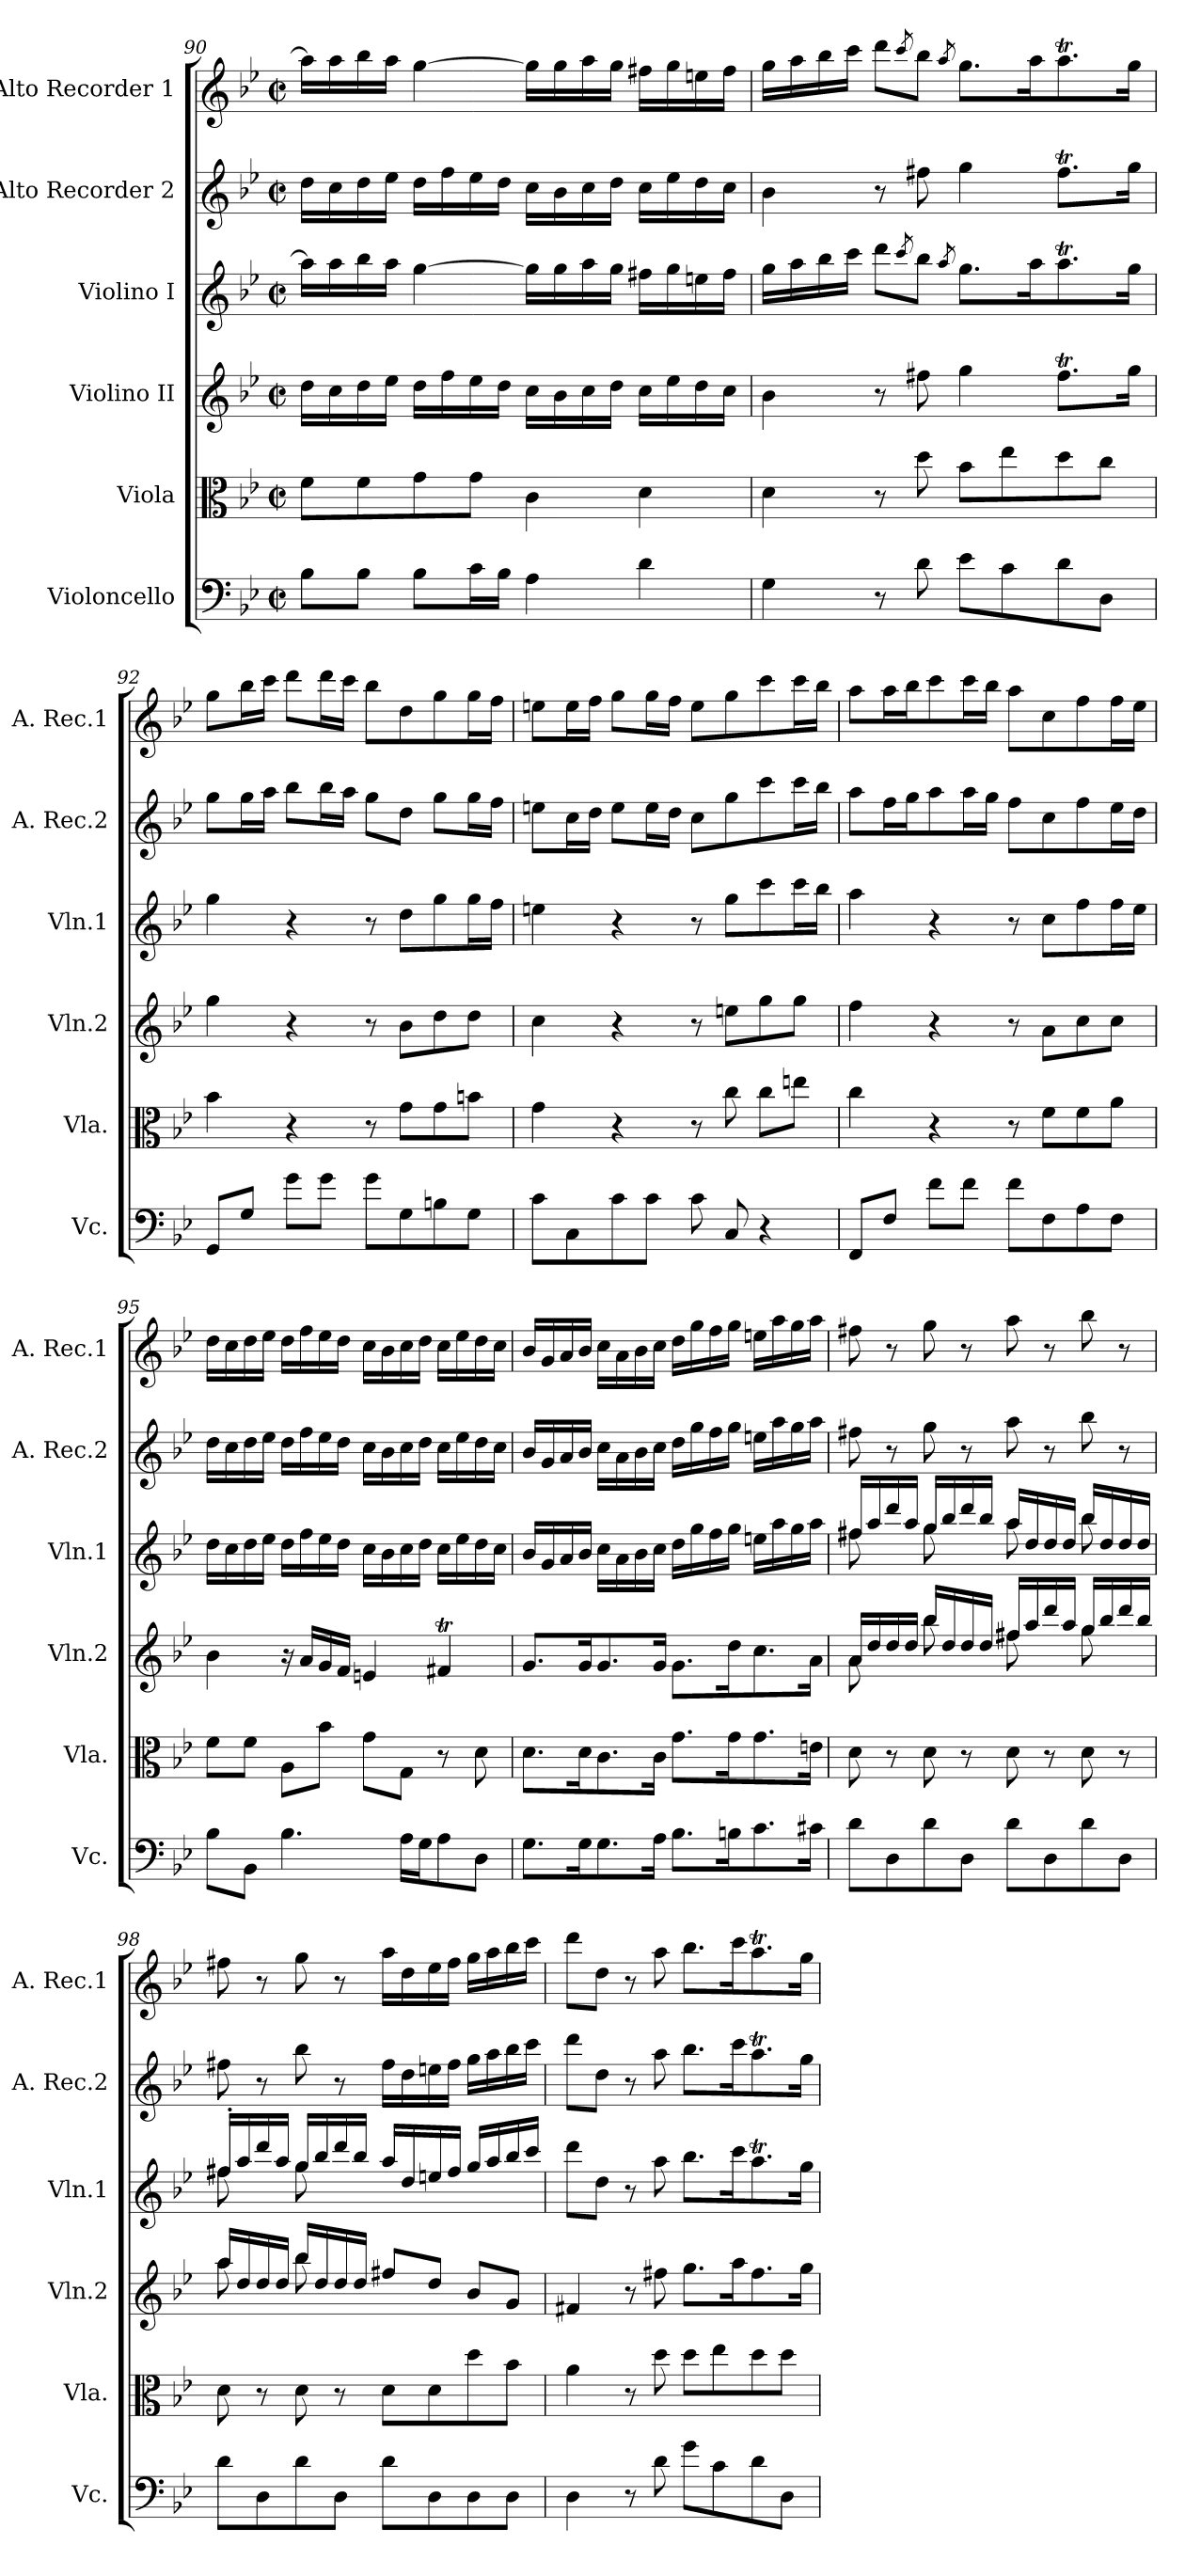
**kern	**kern	**kern	**kern	**kern	**kern
*part6	*part5	*part4	*part3	*part2	*part1
*staff6	*staff5	*staff4	*staff3	*staff2	*staff1
*I"Violoncello	*I"Viola	*I"Violino II	*I"Violino I	*I"Alto Recorder 2	*I"Alto Recorder 1
*I'Vc.	*I'Vla.	*I'Vln.2	*I'Vln.1	*I'A. Rec.2	*I'A. Rec.1
*clefF4	*clefC3	*clefG2	*clefG2	*clefG2	*clefG2
*k[b-e-]	*k[b-e-]	*k[b-e-]	*k[b-e-]	*k[b-e-]	*k[b-e-]
*M2/2	*M2/2	*M2/2	*M2/2	*M2/2	*M2/2
*met(c|)	*met(c|)	*met(c|)	*met(c|)	*met(c|)	*met(c|)
=90	=90	=90	=90	=90	=90
8B-\L	8f\L	16dd\LL	16aa\LL]	16dd\LL	16aa\LL]
.	.	16cc\	16aa\	16cc\	16aa\
8B-\J	8f\	16dd\	16bb-\	16dd\	16bb-\
.	.	16ee-\JJ	16aa\JJ	16ee-\JJ	16aa\JJ
8B-\L	8g\	16dd\LL	[4gg\	16dd\LL	[4gg\
.	.	16ff\	.	16ff\	.
16c\L	8g\J	16ee-\	.	16ee-\	.
16B-\JJ	.	16dd\JJ	.	16dd\JJ	.
4A\	4c\	16cc\LL	16gg\LL]	16cc\LL	16gg\LL]
.	.	16b-\	16gg\	16b-\	16gg\
.	.	16cc\	16aa\	16cc\	16aa\
.	.	16dd\JJ	16gg\JJ	16dd\JJ	16gg\JJ
4d\	4d\	16cc\LL	16ff#X\LL	16cc\LL	16ff#X\LL
.	.	16ee-\	16gg\	16ee-\	16gg\
.	.	16dd\	16een\	16dd\	16een\
.	.	16cc\JJ	16ff#\JJ	16cc\JJ	16ff#\JJ
!!LO:PB:g=z
=91	=91	=91	=91	=91	=91
4G\	4d\	4b-\	16gg\LL	4b-\	16gg\LL
.	.	.	16aa\	.	16aa\
.	.	.	16bb-\	.	16bb-\
.	.	.	16ccc\JJ	.	16ccc\JJ
8r	8r	8r	8ddd\L	8r	8ddd\L
.	.	.	8qccc/	.	8qccc/
8d\	8dd\	8ff#X\	8bb-\J	8ff#X\	8bb-\J
.	.	.	8qaa/	.	8qaa/
8e-\L	8b-\L	4gg\	8.gg\L	4gg\	8.gg\L
8c\	8ee-\	.	.	.	.
.	.	.	16aa\K	.	16aa\K
8d\	8dd\	8.ff#t\L	8.aat\	8.ff#t\L	8.aat\
8D\J	8cc\J	.	.	.	.
.	.	16gg\Jk	16gg\Jk	16gg\Jk	16gg\Jk
=92	=92	=92	=92	=92	=92
8GG/L	4b-\	4gg\	4gg\	8gg\L	8gg\L
8G/J	.	.	.	16gg\L	16bb-\L
.	.	.	.	16aa\JJ	16ccc\JJ
8g\L	4r	4r	4r	8bb-\L	8ddd\L
8g\J	.	.	.	16bb-\L	16ddd\L
.	.	.	.	16aa\JJ	16ccc\JJ
8g\L	8r	8r	8r	8gg\L	8bb-\L
8G\	8g\L	8b-\L	8dd\L	8dd\J	8dd\
8Bn\	8g\	8dd\	8gg\	8gg\L	8gg\
8G\J	8bn\J	8dd\J	16gg\L	16gg\L	16gg\L
.	.	.	16ff\JJ	16ff\JJ	16ff\JJ
=93	=93	=93	=93	=93	=93
8c\L	4g\	4cc\	4een\	8een\L	8een\L
8C\	.	.	.	16cc\L	16ee\L
.	.	.	.	16dd\JJ	16ff\JJ
8c\	4r	4r	4r	8ee\L	8gg\L
8c\J	.	.	.	16ee\L	16gg\L
.	.	.	.	16dd\JJ	16ff\JJ
8c\	8r	8r	8r	8cc\L	8ee\L
8C/	8cc\	8een\L	8gg\L	8gg\	8gg\
4r	8cc\L	8gg\	8ccc\	8ccc\	8ccc\
.	8een\J	8gg\J	16ccc\L	16ccc\L	16ccc\L
.	.	.	16bb-\JJ	16bb-\JJ	16bb-\JJ
=94	=94	=94	=94	=94	=94
8FF/L	4cc\	4ff\	4aa\	8aa\L	8aa\L
8F/J	.	.	.	16ff\L	16aa\L
.	.	.	.	16gg\J	16bb-\J
8f\L	4r	4r	4r	8aa\	8ccc\
8f\J	.	.	.	16aa\L	16ccc\L
.	.	.	.	16gg\JJ	16bb-\JJ
8f\L	8r	8r	8r	8ff\L	8aa\L
8F\	8f\L	8a\L	8cc\L	8cc\	8cc\
8A\	8f\	8cc\	8ff\	8ff\	8ff\
8F\J	8a\J	8cc\J	16ff\L	16ee-\L	16ff\L
.	.	.	16ee-\JJ	16dd\JJ	16ee-\JJ
=95	=95	=95	=95	=95	=95
8B-\L	8f\L	4b-\	16dd\LL	16dd\LL	16dd\LL
.	.	.	16cc\	16cc\	16cc\
8BB-\J	8f\J	.	16dd\	16dd\	16dd\
.	.	.	16ee-\JJ	16ee-\JJ	16ee-\JJ
4.B-\	8A\L	16r	16dd\LL	16dd\LL	16dd\LL
.	.	16a/LL	16ff\	16ff\	16ff\
.	8b-\J	16g/	16ee-\	16ee-\	16ee-\
.	.	16f/JJ	16dd\JJ	16dd\JJ	16dd\JJ
.	8g\L	4en/	16cc\LL	16cc\LL	16cc\LL
.	.	.	16b-\	16b-\	16b-\
16A\LL	8G\J	.	16cc\	16cc\	16cc\
16G\J	.	.	16dd\JJ	16dd\JJ	16dd\JJ
8A\	8r	4f#Xt/	16cc\LL	16cc\LL	16cc\LL
.	.	.	16ee-\	16ee-\	16ee-\
8D\J	8d\	.	16dd\	16dd\	16dd\
.	.	.	16cc\JJ	16cc\JJ	16cc\JJ
=96	=96	=96	=96	=96	=96
8.G\L	8.d\L	8.g/L	16b-/LL	16b-/LL	16b-/LL
.	.	.	16g/	16g/	16g/
.	.	.	16a/	16a/	16a/
16G\K	16d\K	16g/K	16b-/JJ	16b-/JJ	16b-/JJ
8.G\	8.c\	8.g/	16cc\LL	16cc\LL	16cc\LL
.	.	.	16a\	16a\	16a\
.	.	.	16b-\	16b-\	16b-\
16A\Jk	16c\Jk	16g/Jk	16cc\JJ	16cc\JJ	16cc\JJ
8.B-\L	8.g\L	8.g\L	16dd\LL	16dd\LL	16dd\LL
.	.	.	16gg\	16gg\	16gg\
.	.	.	16ff\	16ff\	16ff\
16Bn\K	16g\K	16dd\K	16gg\JJ	16gg\JJ	16gg\JJ
8.c\	8.g\	8.cc\	16een\LL	16een\LL	16een\LL
.	.	.	16aa\	16aa\	16aa\
.	.	.	16gg\	16gg\	16gg\
16c#X\Jk	16en\Jk	16a\Jk	16aa\JJ	16aa\JJ	16aa\JJ
!!LO:LB:g=z
=97	=97	=97	=97	=97	=97
*	*	*^	*^	*	*
8d\L	8d\	16a/LL	8a\	16ff#X/LL	8ff#\	8ff#X\	8ff#X\
.	.	16dd/	.	16aa/	.	.	.
8D\	8r	16dd/	8ryy	16ddd/	8ryy	8r	8r
.	.	16dd/JJ	.	16aa/JJ	.	.	.
8d\	8d\	16bb-/LL	8bb-\	16gg/LL	8gg\	8gg\	8gg\
.	.	16dd/	.	16bb-/	.	.	.
8D\J	8r	16dd/	8ryy	16ddd/	8ryy	8r	8r
.	.	16dd/JJ	.	16bb-/JJ	.	.	.
8d\L	8d\	16ff#X/LL	8ff#\	16aa/LL	8aa\	8aa\	8aa\
.	.	16aa/	.	16dd/	.	.	.
8D\	8r	16ddd/	8ryy	16dd/	8ryy	8r	8r
.	.	16aa/JJ	.	16dd/JJ	.	.	.
8d\	8d\	16gg/LL	8gg\	16bb-/LL	8bb-\	8bb-\	8bb-\
.	.	16bb-/	.	16dd/	.	.	.
8D\J	8r	16ddd/	8ryy	16dd/	8ryy	8r	8r
.	.	16bb-/JJ	.	16dd/JJ	.	.	.
=98	=98	=98	=98	=98	=98	=98	=98
8d\L	8d\	16aa/LL	8aa\	16ff#X'/LL	8ff#\	8ff#X\	8ff#X\
.	.	16dd/	.	16aa/	.	.	.
8D\	8r	16dd/	8ryy	16ddd/	8ryy	8r	8r
.	.	16dd/JJ	.	16aa/JJ	.	.	.
8d\	8d\	16bb-/LL	8bb-\	16gg/LL	8gg\	8bb-\	8gg\
.	.	16dd/	.	16bb-/	.	.	.
8D\J	8r	16dd/	2ryy	16ddd/	2ryy	8r	8r
.	.	16dd/JJ	.	16bb-/JJ	.	.	.
8d\L	8d\L	8ff#X/L	.	16aa/LL	.	16ff#\LL	16aa\LL
.	.	.	.	16dd/	.	16dd\	16dd\
8D\	8d\	8dd/J	.	16een/	.	16een\	16ee-\
.	.	.	.	16ff#/JJ	.	16ff#\JJ	16ff#\JJ
8D\	8dd\	8b-/L	.	16gg/LL	.	16gg\LL	16gg\LL
.	.	.	.	16aa/	.	16aa\	16aa\
8D\J	8b-\J	8g/J	8ryy	16bb-/	8ryy	16bb-\	16bb-\
.	.	.	.	16ccc/JJ	.	16ccc\JJ	16ccc\JJ
*	*	*v	*v	*	*	*	*
*	*	*	*v	*v	*	*
=99	=99	=99	=99	=99	=99
4D\	4a\	4f#X/	8ddd\L	8ddd\L	8ddd\L
.	.	.	8dd\J	8dd\J	8dd\J
8r	8r	8r	8r	8r	8r
8d\	8dd\	8ff#X\	8aa\	8aa\	8aa\
8g\L	8dd\L	8.gg\L	8.bb-\L	8.bb-\L	8.bb-\L
8c\	8ee-\	.	.	.	.
.	.	16aa\K	16ccc\K	16ccc\K	16ccc\K
8d\	8dd\	8.ff#\	8.aat\	8.aat\	8.aat\
8D\J	8dd\J	.	.	.	.
.	.	16gg\Jk	16gg\Jk	16gg\Jk	16gg\Jk
=	=	=	=	=	=
*-	*-	*-	*-	*-	*-
